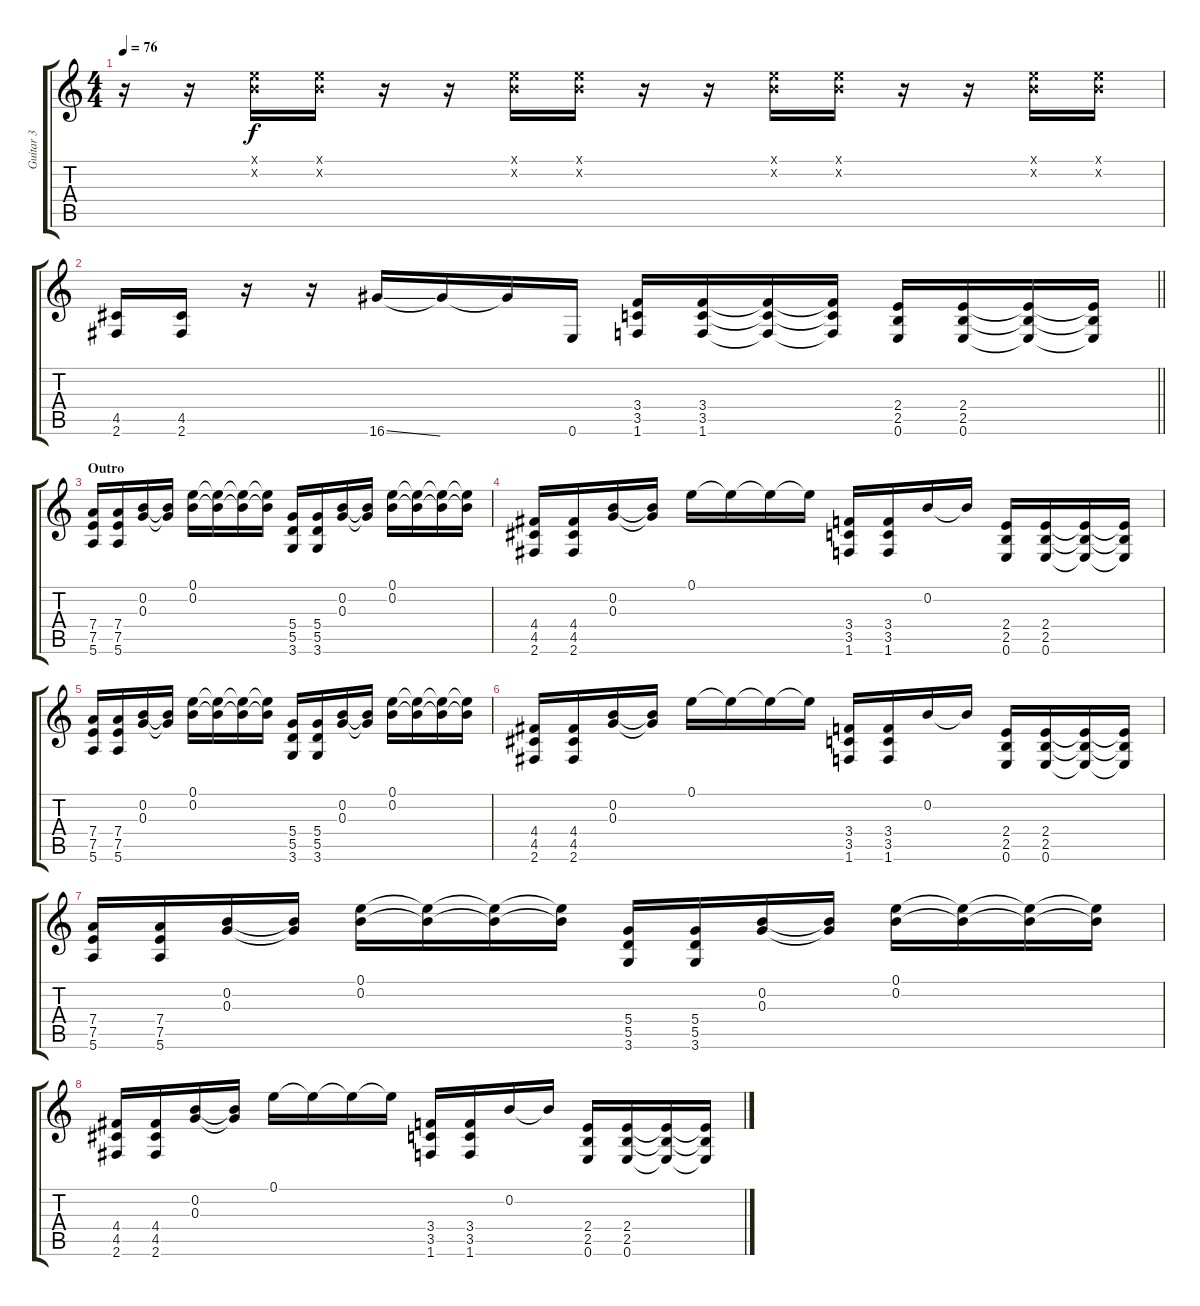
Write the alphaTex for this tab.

\track ("Guitar 3" "Guitar 3") {instrument distortionguitar}
\staff {score tabs}
\tuning (E4 B3 G3 D3 A2 E2) {hide}
\ts (4 4)
\tempo 76
\clef g2
\ks c
r.16{dy f} r.16 (0.1{x} 0.2{x}).16 (0.1{x} 0.2{x}).16 r.16 r.16 (0.1{x} 0.2{x}).16 (0.1{x} 0.2{x}).16 r.16 r.16 (0.1{x} 0.2{x}).16 (0.1{x} 0.2{x}).16 r.16 r.16 (0.1{x} 0.2{x}).16 (0.1{x} 0.2{x}).16 |
\barLineRight lightlight
(4.5 2.6).16 (4.5 2.6).16 r.16 r.16 16.6{ss}.16 16.6{t}.16 16.6{t}.16 0.6.16 (3.4 3.5 1.6).16 (3.4 3.5 1.6).16 (3.4{t} 3.5{t} 1.6{t}).16 (3.4{t} 3.5{t} 1.6{t}).16 (2.4 2.5 0.6).16 (2.4 2.5 0.6).16 (2.4{t} 2.5{t} 0.6{t}).16 (2.4{t} 2.5{t} 0.6{t}).16 |
\section ("" "Outro")
(7.4 7.5 5.6).16 (7.4 7.5 5.6).16 (0.2 0.3).16 (0.2{t} 0.3{t}).16 (0.1 0.2).16 (0.1{t} 0.2{t}).16 (0.1{t} 0.2{t}).16 (0.1{t} 0.2{t}).16 (5.4 5.5 3.6).16 (5.4 5.5 3.6).16 (0.2 0.3).16 (0.2{t} 0.3{t}).16 (0.1 0.2).16 (0.1{t} 0.2{t}).16 (0.1{t} 0.2{t}).16 (0.1{t} 0.2{t}).16 |
(4.4 4.5 2.6).16 (4.4 4.5 2.6).16 (0.2 0.3).16 (0.2{t} 0.3{t}).16 0.1.16 0.1{t}.16 0.1{t}.16 0.1{t}.16 (3.4 3.5 1.6).16 (3.4 3.5 1.6).16 0.2.16 0.2{t}.16 (2.4 2.5 0.6).16 (2.4 2.5 0.6).16 (2.4{t} 2.5{t} 0.6{t}).16 (2.4{t} 2.5{t} 0.6{t}).16 |
(7.4 7.5 5.6).16 (7.4 7.5 5.6).16 (0.2 0.3).16 (0.2{t} 0.3{t}).16 (0.1 0.2).16 (0.1{t} 0.2{t}).16 (0.1{t} 0.2{t}).16 (0.1{t} 0.2{t}).16 (5.4 5.5 3.6).16 (5.4 5.5 3.6).16 (0.2 0.3).16 (0.2{t} 0.3{t}).16 (0.1 0.2).16 (0.1{t} 0.2{t}).16 (0.1{t} 0.2{t}).16 (0.1{t} 0.2{t}).16 |
(4.4 4.5 2.6).16 (4.4 4.5 2.6).16 (0.2 0.3).16 (0.2{t} 0.3{t}).16 0.1.16 0.1{t}.16 0.1{t}.16 0.1{t}.16 (3.4 3.5 1.6).16 (3.4 3.5 1.6).16 0.2.16 0.2{t}.16 (2.4 2.5 0.6).16 (2.4 2.5 0.6).16 (2.4{t} 2.5{t} 0.6{t}).16 (2.4{t} 2.5{t} 0.6{t}).16 |
(7.4 7.5 5.6).16 (7.4 7.5 5.6).16 (0.2 0.3).16 (0.2{t} 0.3{t}).16 (0.1 0.2).16 (0.1{t} 0.2{t}).16 (0.1{t} 0.2{t}).16 (0.1{t} 0.2{t}).16 (5.4 5.5 3.6).16 (5.4 5.5 3.6).16 (0.2 0.3).16 (0.2{t} 0.3{t}).16 (0.1 0.2).16 (0.1{t} 0.2{t}).16 (0.1{t} 0.2{t}).16 (0.1{t} 0.2{t}).16 |
(4.4 4.5 2.6).16 (4.4 4.5 2.6).16 (0.2 0.3).16 (0.2{t} 0.3{t}).16 0.1.16 0.1{t}.16 0.1{t}.16 0.1{t}.16 (3.4 3.5 1.6).16 (3.4 3.5 1.6).16 0.2.16 0.2{t}.16 (2.4 2.5 0.6).16 (2.4 2.5 0.6).16 (2.4{t} 2.5{t} 0.6{t}).16 (2.4{t} 2.5{t} 0.6{t}).16
